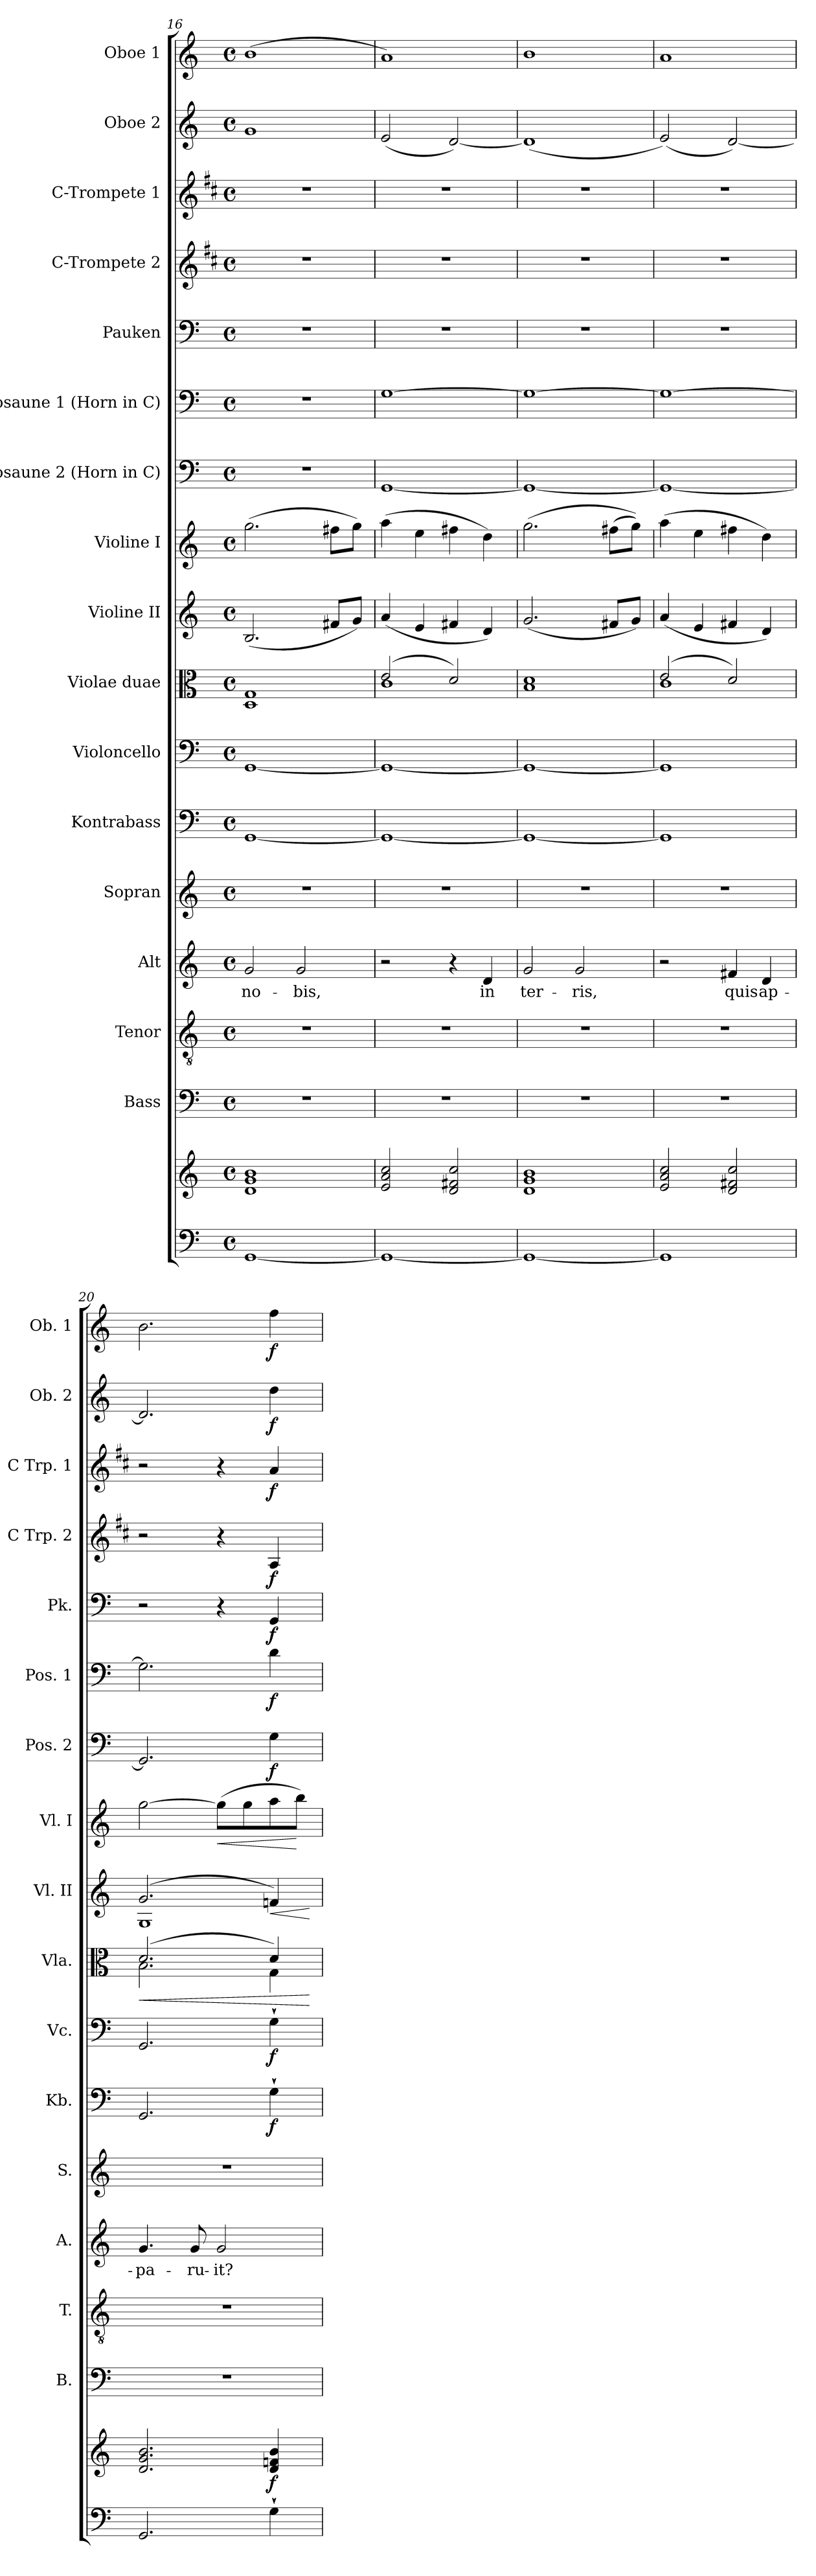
**kern	**kern	**dynam	**kern	**kern	**kern	**text	**kern	**kern	**dynam	**kern	**dynam	**kern	**dynam	**kern	**dynam	**kern	**dynam	**kern	**dynam	**kern	**dynam	**kern	**dynam	**kern	**dynam	**kern	**dynam	**kern	**dynam	**kern	**dynam
*part17	*part17	*part17	*part16	*part15	*part14	*part14	*part13	*part12	*part12	*part11	*part11	*part10	*part10	*part9	*part9	*part8	*part8	*part7	*part7	*part6	*part6	*part5	*part5	*part4	*part4	*part3	*part3	*part2	*part2	*part1	*part1
*staff18	*staff17	*staff17/18	*staff16	*staff15	*staff14	*staff14	*staff13	*staff12	*staff12	*staff11	*staff11	*staff10	*staff10	*staff9	*staff9	*staff8	*staff8	*staff7	*staff7	*staff6	*staff6	*staff5	*staff5	*staff4	*staff4	*staff3	*staff3	*staff2	*staff2	*staff1	*staff1
*	*	*	*I"Bass	*I"Tenor	*I"Alt	*	*I"Sopran	*I"Kontrabass	*	*I"Violoncello	*	*I"Violae duae	*	*I"Violine II	*	*I"Violine I	*	*I"Posaune 2 (Horn in C)	*	*I"Posaune 1 (Horn in C)	*	*I"Pauken	*	*I"C-Trompete 2	*	*I"C-Trompete 1	*	*I"Oboe 2	*	*I"Oboe 1	*
*	*	*	*I'B.	*I'T.	*I'A.	*	*I'S.	*I'Kb.	*	*I'Vc.	*	*I'Vla.	*	*I'Vl. II	*	*I'Vl. I	*	*I'Pos. 2	*	*I'Pos. 1	*	*I'Pk.	*	*I'C Trp. 2	*	*I'C Trp. 1	*	*I'Ob. 2	*	*I'Ob. 1	*
*clefF4	*clefG2	*	*clefF4	*clefGv2	*clefG2	*	*clefG2	*clefF4	*	*clefF4	*	*clefC3	*	*clefG2	*	*clefG2	*	*clefF4	*	*clefF4	*	*clefF4	*	*clefG2	*	*clefG2	*	*clefG2	*	*clefG2	*
*	*	*	*	*	*	*	*	*ITrd7c12	*	*	*	*	*	*	*	*	*	*	*	*	*	*	*	*ITrd1c2	*	*ITrd1c2	*	*	*	*	*
*k[]	*k[]	*	*k[]	*k[]	*k[]	*	*k[]	*k[]	*	*k[]	*	*k[]	*	*k[]	*	*k[]	*	*k[]	*	*k[]	*	*k[]	*	*k[]	*	*k[]	*	*k[]	*	*k[]	*
*C:	*C:	*	*C:	*C:	*C:	*	*C:	*C:	*	*C:	*	*C:	*	*C:	*	*C:	*	*C:	*	*C:	*	*C:	*	*C:	*	*C:	*	*C:	*	*C:	*
*M4/4	*M4/4	*	*M4/4	*M4/4	*M4/4	*	*M4/4	*M4/4	*	*M4/4	*	*M4/4	*	*M4/4	*	*M4/4	*	*M4/4	*	*M4/4	*	*M4/4	*	*M4/4	*	*M4/4	*	*M4/4	*	*M4/4	*
*met(c)	*met(c)	*	*met(c)	*met(c)	*met(c)	*	*met(c)	*met(c)	*	*met(c)	*	*met(c)	*	*met(c)	*	*met(c)	*	*met(c)	*	*met(c)	*	*met(c)	*	*met(c)	*	*met(c)	*	*met(c)	*	*met(c)	*
=16	=16	=16	=16	=16	=16	=16	=16	=16	=16	=16	=16	=16	=16	=16	=16	=16	=16	=16	=16	=16	=16	=16	=16	=16	=16	=16	=16	=16	=16	=16	=16
!	!	!	!	!	!	!LO:LY:b	!	!	!	!	!	!	!	!	!	!	!	!	!	!	!	!	!	!	!	!	!	!	!	!	!
*	*	*	*	*	*	*	*	*	*	*	*	*^	*	*	*	*	*	*	*	*	*	*	*	*	*	*	*	*	*	*	*
[1GG	1d 1g 1b	.	1r	1r	2g/	no-	1r	[1GGG	.	[1GG	.	1G	1D	.	(<2.B/	.	(>2.gg\	.	1r	.	1r	.	1r	.	1r	.	1r	.	1g	.	(>1b	.
!	!	!	!	!	!	!LO:LY:b	!	!	!	!	!	!	!	!	!	!	!	!	!	!	!	!	!	!	!	!	!	!	!	!	!	!
.	.	.	.	.	2g/	-bis,	.	.	.	.	.	.	.	.	.	.	.	.	.	.	.	.	.	.	.	.	.	.	.	.	.	.
.	.	.	.	.	.	.	.	.	.	.	.	.	.	.	8f#X/L	.	8ff#X\L	.	.	.	.	.	.	.	.	.	.	.	.	.	.	.
.	.	.	.	.	.	.	.	.	.	.	.	.	.	.	8g/J)	.	8gg\J)	.	.	.	.	.	.	.	.	.	.	.	.	.	.	.
!!LO:PB:g=z
=17	=17	=17	=17	=17	=17	=17	=17	=17	=17	=17	=17	=17	=17	=17	=17	=17	=17	=17	=17	=17	=17	=17	=17	=17	=17	=17	=17	=17	=17	=17	=17	=17
1GG_	2e/ 2a/ 2cc/	.	1r	1r	2r	.	1r	1GGG_	.	1GG_	.	(2e/	1c	.	(<4a/	.	(>4aa\	.	[1GG	.	[1G	.	1r	.	1r	.	1r	.	(<2e/	.	1a)	.
.	.	.	.	.	.	.	.	.	.	.	.	.	.	.	4e/	.	4ee\	.	.	.	.	.	.	.	.	.	.	.	.	.	.	.
.	2d/ 2f#X/ 2cc/	.	.	.	4r	.	.	.	.	.	.	2d/)	.	.	4f#X/	.	4ff#X\	.	.	.	.	.	.	.	.	.	.	.	[2d/)	.	.	.
!	!	!	!	!	!	!LO:LY:b	!	!	!	!	!	!	!	!	!	!	!	!	!	!	!	!	!	!	!	!	!	!	!	!	!	!
.	.	.	.	.	4d/	in	.	.	.	.	.	.	.	.	4d/)	.	4dd\)	.	.	.	.	.	.	.	.	.	.	.	.	.	.	.
=18	=18	=18	=18	=18	=18	=18	=18	=18	=18	=18	=18	=18	=18	=18	=18	=18	=18	=18	=18	=18	=18	=18	=18	=18	=18	=18	=18	=18	=18	=18	=18	=18
!	!	!	!	!	!	!LO:LY:b	!	!	!	!	!	!	!	!	!	!	!	!	!	!	!	!	!	!	!	!	!	!	!	!	!	!
1GG_	1d 1g 1b	.	1r	1r	2g/	ter-	1r	1GGG_	.	1GG_	.	1d	1B	.	(<2.g/	.	(>2.gg\	.	1GG_	.	1G_	.	1r	.	1r	.	1r	.	(<1d]	.	1b	.
!	!	!	!	!	!	!LO:LY:b	!	!	!	!	!	!	!	!	!	!	!	!	!	!	!	!	!	!	!	!	!	!	!	!	!	!
.	.	.	.	.	2g/	-ris,	.	.	.	.	.	.	.	.	.	.	.	.	.	.	.	.	.	.	.	.	.	.	.	.	.	.
.	.	.	.	.	.	.	.	.	.	.	.	.	.	.	8f#X/L	.	(>8ff#X\L	.	.	.	.	.	.	.	.	.	.	.	.	.	.	.
.	.	.	.	.	.	.	.	.	.	.	.	.	.	.	8g/J)	.	8gg\J))	.	.	.	.	.	.	.	.	.	.	.	.	.	.	.
=19	=19	=19	=19	=19	=19	=19	=19	=19	=19	=19	=19	=19	=19	=19	=19	=19	=19	=19	=19	=19	=19	=19	=19	=19	=19	=19	=19	=19	=19	=19	=19	=19
1GG]	2e/ 2a/ 2cc/	.	1r	1r	2r	.	1r	1GGG]	.	1GG]	.	(2e/	1c	.	(<4a/	.	(>4aa\	.	1GG_	.	1G_	.	1r	.	1r	.	1r	.	(<2e/)	.	1a	.
.	.	.	.	.	.	.	.	.	.	.	.	.	.	.	4e/	.	4ee\	.	.	.	.	.	.	.	.	.	.	.	.	.	.	.
!	!	!	!	!	!	!LO:LY:b	!	!	!	!	!	!	!	!	!	!	!	!	!	!	!	!	!	!	!	!	!	!	!	!	!	!
.	2d/ 2f#X/ 2cc/	.	.	.	4f#X/	quis	.	.	.	.	.	2d/)	.	.	4f#X/	.	4ff#X\	.	.	.	.	.	.	.	.	.	.	.	[2d/)	.	.	.
!	!	!	!	!	!	!LO:LY:b	!	!	!	!	!	!	!	!	!	!	!	!	!	!	!	!	!	!	!	!	!	!	!	!	!	!
.	.	.	.	.	4d/	ap-	.	.	.	.	.	.	.	.	4d/)	.	4dd\)	.	.	.	.	.	.	.	.	.	.	.	.	.	.	.
=20	=20	=20	=20	=20	=20	=20	=20	=20	=20	=20	=20	=20	=20	=20	=20	=20	=20	=20	=20	=20	=20	=20	=20	=20	=20	=20	=20	=20	=20	=20	=20	=20
!	!	!	!	!	!	!LO:LY:b	!	!	!	!	!	!	!	!LO:HP:b	!	!	!	!	!	!	!	!	!	!	!	!	!	!	!	!	!	!
*	*	*	*	*	*	*	*	*	*	*	*	*	*	*	*^	*	*	*	*	*	*	*	*	*	*	*	*	*	*	*	*	*
2.GG/	2.d/ 2.g/ 2.b/	.	1r	1r	4.g/	-pa-	1r	2.GGG/	.	2.GG/	.	(2.d/	2.B\	<	(2.g/	1G	.	[2gg\	.	2.GG/]	.	2.G\]	.	2r	.	2r	.	2r	.	2.d/]	.	2.b\	.
!	!	!	!	!	!	!LO:LY:b	!	!	!	!	!	!	!	!	!	!	!	!	!	!	!	!	!	!	!	!	!	!	!	!	!	!	!
.	.	.	.	.	8g/	-ru-	.	.	.	.	.	.	.	.	.	.	.	.	.	.	.	.	.	.	.	.	.	.	.	.	.	.	.
!	!	!	!	!	!	!LO:LY:b	!	!	!	!	!	!	!	!	!	!	!	!	!LO:HP:b	!	!	!	!	!	!	!	!	!	!	!	!	!	!
.	.	.	.	.	2g/	-it?	.	.	.	.	.	.	.	.	.	.	.	(>8gg\L]	<	.	.	.	.	4r	.	4r	.	4r	.	.	.	.	.
.	.	.	.	.	.	.	.	.	.	.	.	.	.	.	.	.	.	8gg\	.	.	.	.	.	.	.	.	.	.	.	.	.	.	.
!	!	!LO:DY:b	!	!	!	!	!	!	!LO:DY:b	!	!LO:DY:b	!	!	!	!	!	!LO:HP:b	!	!	!	!LO:DY:b	!	!LO:DY:b	!	!LO:DY:b	!	!LO:DY:b	!	!LO:DY:b	!	!LO:DY:b	!	!LO:DY:b
4G`>\	4d/ 4fn/ 4b/	f	.	.	.	.	.	4GG`>\	f	4G`>\	f	4d/)	4G\	.	4fn/)	.	<	8aa\	.	4G\	f	4d\	f	4GG/	f	4G/	f	4g/	f	4dd\	f	4ff\	f
.	.	.	.	.	.	.	.	.	.	.	.	.	.	.	.	.	.	8bb\J)	[	.	.	.	.	.	.	.	.	.	.	.	.	.	.
*	*	*	*	*	*	*	*	*	*	*	*	*v	*v	*	*	*	*	*	*	*	*	*	*	*	*	*	*	*	*	*	*	*	*
*	*	*	*	*	*	*	*	*	*	*	*	*	*	*v	*v	*	*	*	*	*	*	*	*	*	*	*	*	*	*	*	*	*
.	.	.	.	.	.	.	.	.	.	.	.	.	[	.	[	.	.	.	.	.	.	.	.	.	.	.	.	.	.	.	.
=	=	=	=	=	=	=	=	=	=	=	=	=	=	=	=	=	=	=	=	=	=	=	=	=	=	=	=	=	=	=	=
*-	*-	*-	*-	*-	*-	*-	*-	*-	*-	*-	*-	*-	*-	*-	*-	*-	*-	*-	*-	*-	*-	*-	*-	*-	*-	*-	*-	*-	*-	*-	*-
